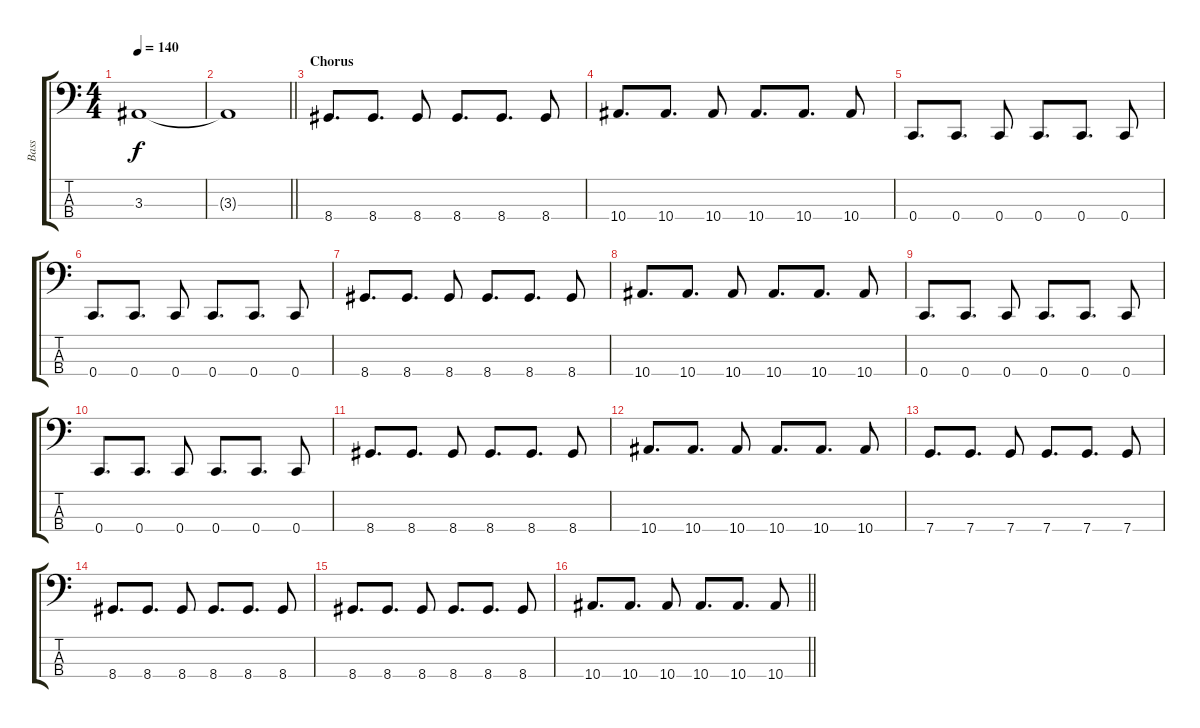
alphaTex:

\track ("Bass" "Bass") {instrument electricbasspick}
\staff {score tabs}
\tuning (F2 C2 G1 C1) {hide}
\ts (4 4)
\tempo 140
\clef f4
\ks c
3.3.1{dy f} |
\barLineRight lightlight
3.3{t}.1 |
\section ("" "Chorus")
8.4.8{d} 8.4.8{d} 8.4.8 8.4.8{d} 8.4.8{d} 8.4.8 |
10.4.8{d} 10.4.8{d} 10.4.8 10.4.8{d} 10.4.8{d} 10.4.8 |
0.4.8{d} 0.4.8{d} 0.4.8 0.4.8{d} 0.4.8{d} 0.4.8 |
0.4.8{d} 0.4.8{d} 0.4.8 0.4.8{d} 0.4.8{d} 0.4.8 |
8.4.8{d} 8.4.8{d} 8.4.8 8.4.8{d} 8.4.8{d} 8.4.8 |
10.4.8{d} 10.4.8{d} 10.4.8 10.4.8{d} 10.4.8{d} 10.4.8 |
0.4.8{d} 0.4.8{d} 0.4.8 0.4.8{d} 0.4.8{d} 0.4.8 |
0.4.8{d} 0.4.8{d} 0.4.8 0.4.8{d} 0.4.8{d} 0.4.8 |
8.4.8{d} 8.4.8{d} 8.4.8 8.4.8{d} 8.4.8{d} 8.4.8 |
10.4.8{d} 10.4.8{d} 10.4.8 10.4.8{d} 10.4.8{d} 10.4.8 |
7.4.8{d} 7.4.8{d} 7.4.8 7.4.8{d} 7.4.8{d} 7.4.8 |
8.4.8{d} 8.4.8{d} 8.4.8 8.4.8{d} 8.4.8{d} 8.4.8 |
8.4.8{d} 8.4.8{d} 8.4.8 8.4.8{d} 8.4.8{d} 8.4.8 |
\barLineRight lightlight
10.4.8{d} 10.4.8{d} 10.4.8 10.4.8{d} 10.4.8{d} 10.4.8
